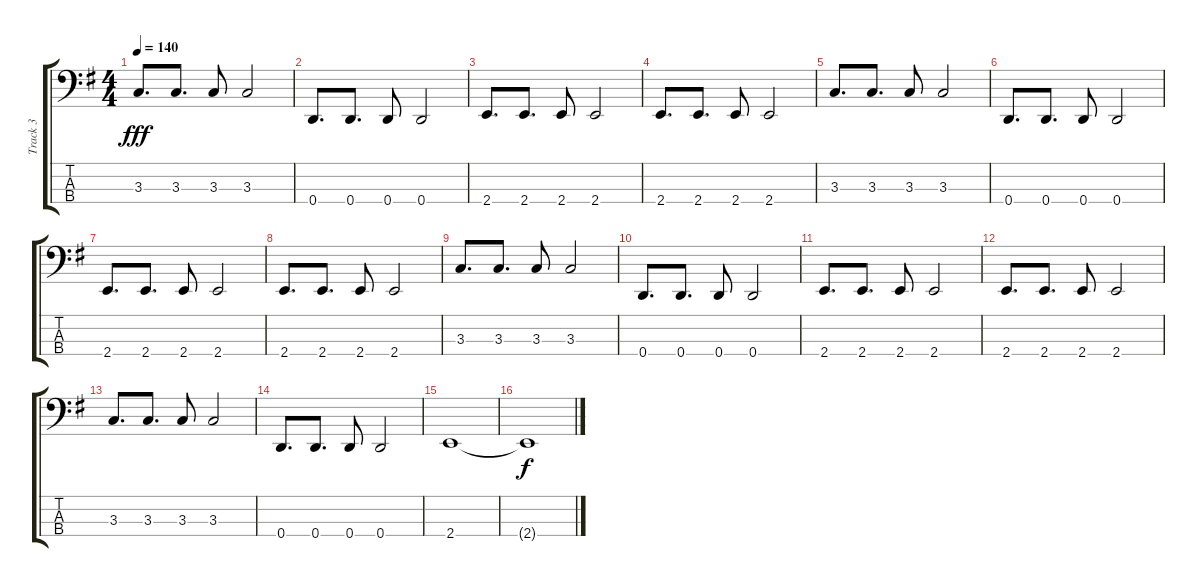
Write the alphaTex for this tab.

\track ("Track 3" "Track 3") {instrument electricbassfinger}
\staff {score tabs}
\tuning (G2 D2 A1 D1) {hide}
\ts (4 4)
\tempo 140
\clef f4
\ks eminor
3.3.8{d dy fff} 3.3.8{d} 3.3.8 3.3.2 |
0.4.8{d} 0.4.8{d} 0.4.8 0.4.2 |
2.4.8{d} 2.4.8{d} 2.4.8 2.4.2 |
2.4.8{d} 2.4.8{d} 2.4.8 2.4.2 |
3.3.8{d} 3.3.8{d} 3.3.8 3.3.2 |
0.4.8{d} 0.4.8{d} 0.4.8 0.4.2 |
2.4.8{d} 2.4.8{d} 2.4.8 2.4.2 |
2.4.8{d} 2.4.8{d} 2.4.8 2.4.2 |
3.3.8{d} 3.3.8{d} 3.3.8 3.3.2 |
0.4.8{d} 0.4.8{d} 0.4.8 0.4.2 |
2.4.8{d} 2.4.8{d} 2.4.8 2.4.2 |
2.4.8{d} 2.4.8{d} 2.4.8 2.4.2 |
3.3.8{d} 3.3.8{d} 3.3.8 3.3.2 |
0.4.8{d} 0.4.8{d} 0.4.8 0.4.2 |
2.4.1 |
2.4{t}.1{dy f}
